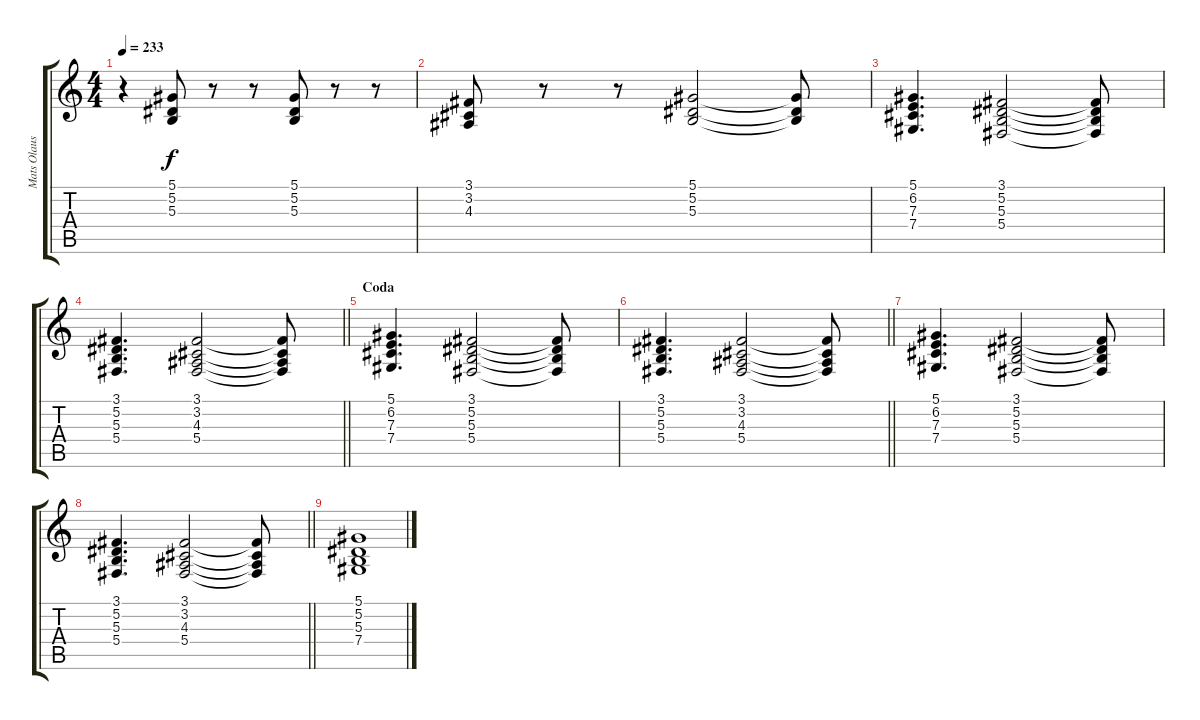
\track ("Mats Olausson" "Mats Olaus") {instrument stringensemble1}
\staff {score tabs}
\tuning (Eb4 Bb3 Gb3 Db3 Ab2 Eb2) {hide}
\ts (4 4)
\tempo 233
\clef g2
\ks c
r.4{dy f} (5.1 5.2 5.3).8 r.8 r.8 (5.1 5.2 5.3).8 r.8 r.8 |
(3.1 3.2 4.3).8 r.8 r.8 (5.1 5.2 5.3).2 (5.1{t} 5.2{t} 5.3{t}).8 |
(5.1 6.2 7.3 7.4).4{d} (3.1 5.2 5.3 5.4).2 (3.1{t} 5.2{t} 5.3{t} 5.4{t}).8 |
\barLineRight lightlight
(3.1 5.2 5.3 5.4).4{d} (3.1 3.2 4.3 5.4).2 (3.1{t} 3.2{t} 4.3{t} 5.4{t}).8 |
\section ("" "Coda")
(5.1 6.2 7.3 7.4).4{d} (3.1 5.2 5.3 5.4).2 (3.1{t} 5.2{t} 5.3{t} 5.4{t}).8 |
\barLineRight lightlight
(3.1 5.2 5.3 5.4).4{d} (3.1 3.2 4.3 5.4).2 (3.1{t} 3.2{t} 4.3{t} 5.4{t}).8 |
(5.1 6.2 7.3 7.4).4{d} (3.1 5.2 5.3 5.4).2 (3.1{t} 5.2{t} 5.3{t} 5.4{t}).8 |
\barLineRight lightlight
(3.1 5.2 5.3 5.4).4{d} (3.1 3.2 4.3 5.4).2 (3.1{t} 3.2{t} 4.3{t} 5.4{t}).8 |
(5.1 5.2 5.3 7.4).1
